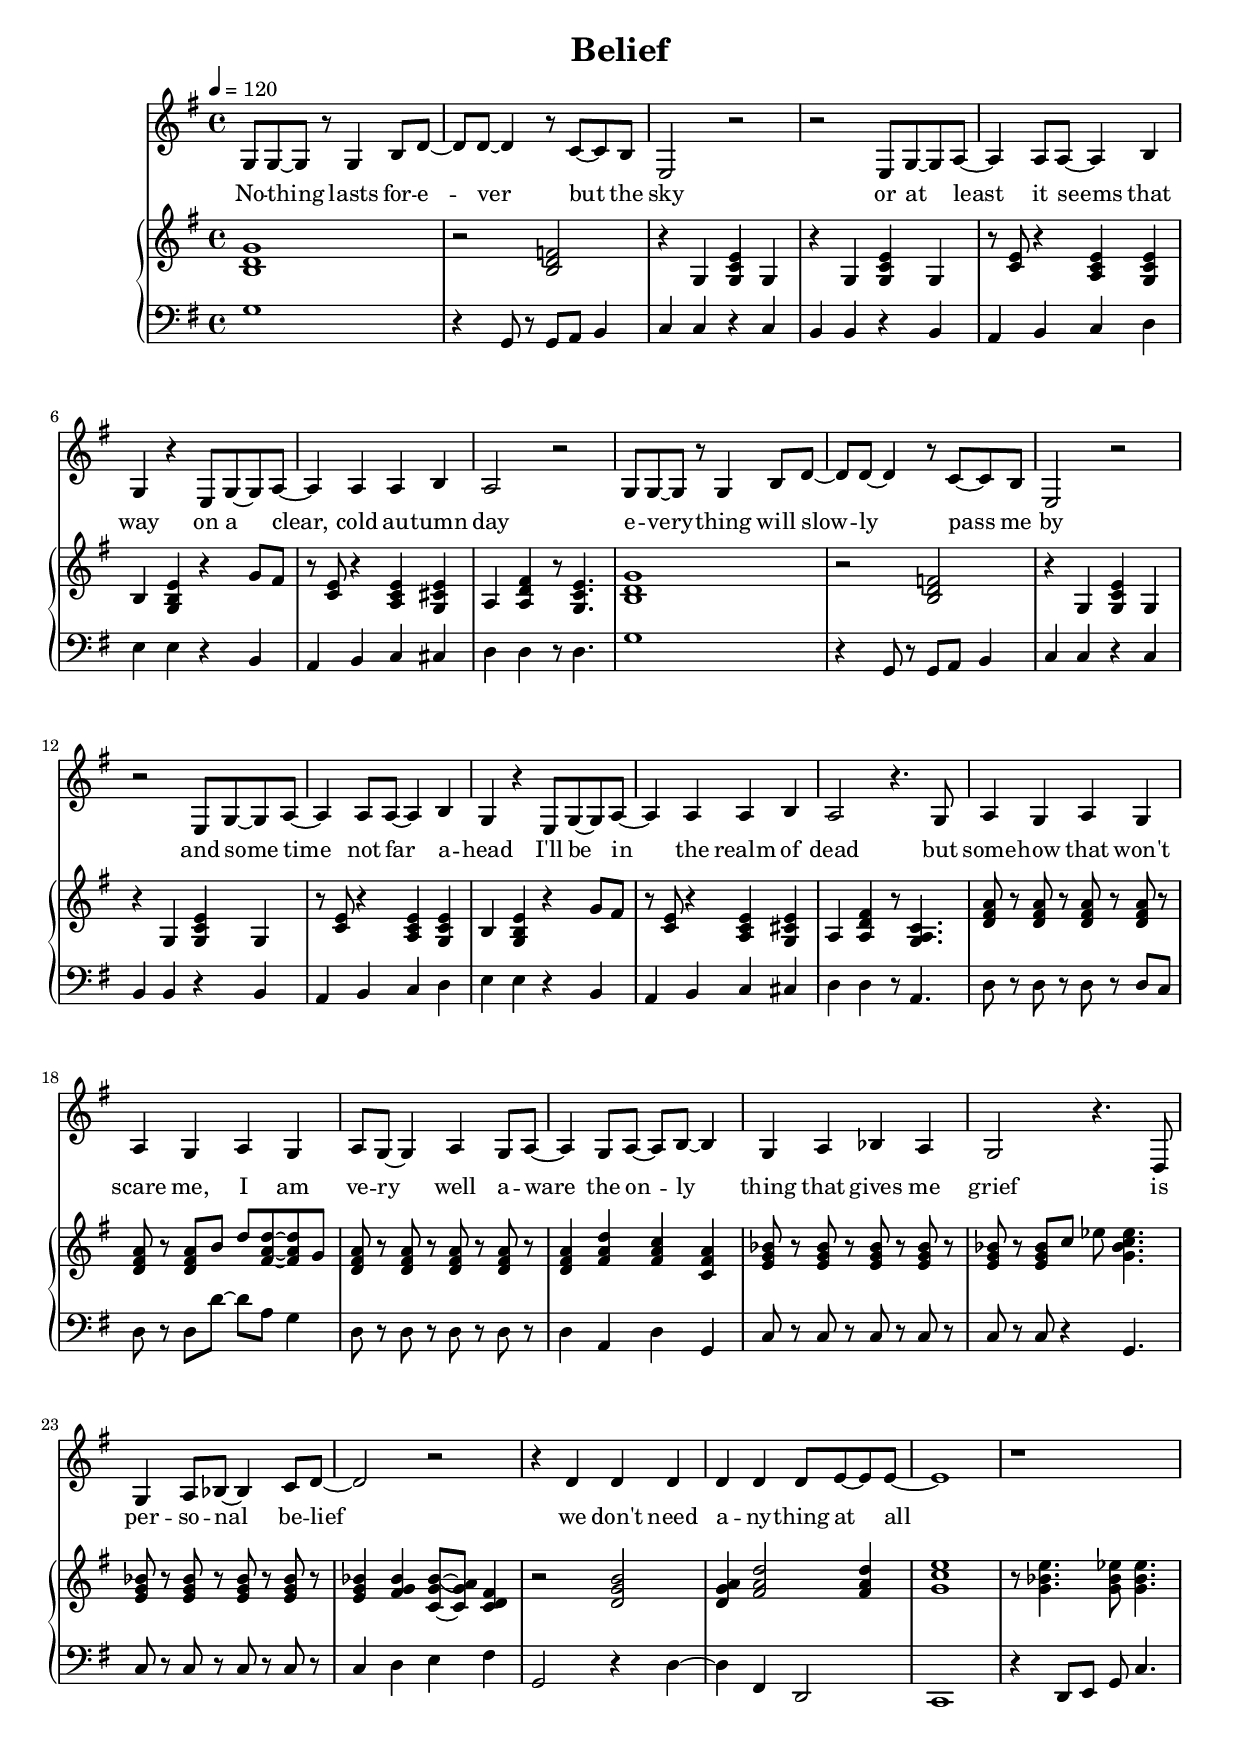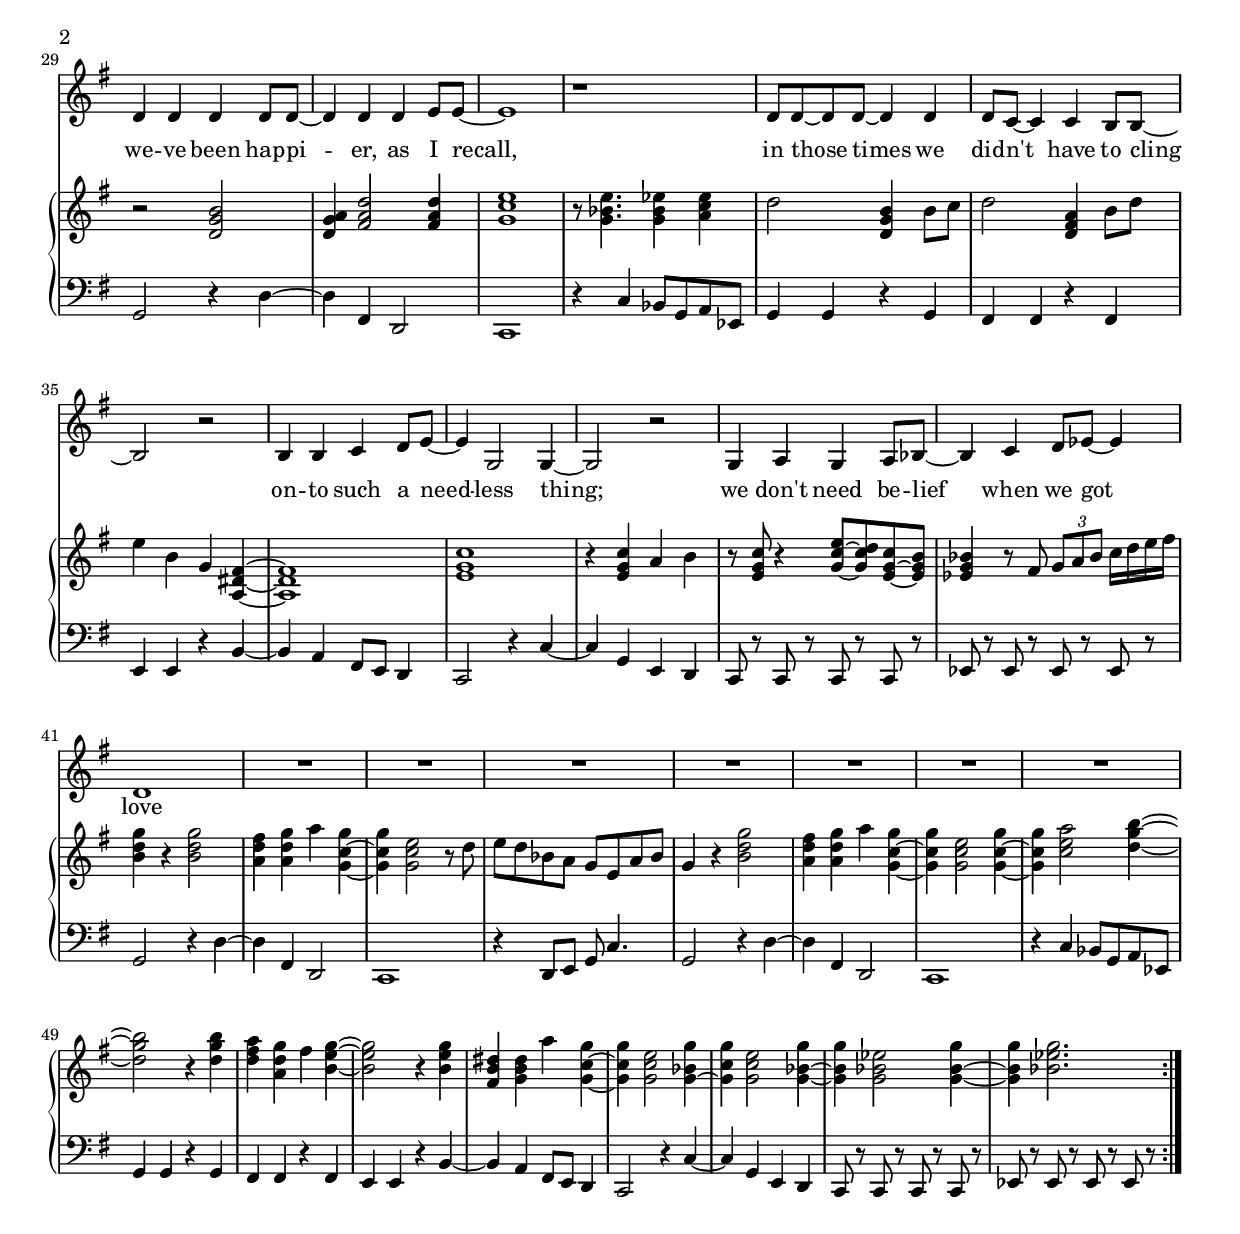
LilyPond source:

%\version "2.11.27"

\header {
  title = "Belief"
%  composer = "Text & Musik: Christian Schramm"
}

%Größe der Partitur
#(set-global-staff-size 18)

#(set-default-paper-size "a4")

%Abschalten von Point&Click
#(ly:set-option 'point-and-click #f)

global = {
	\tempo 4=120
	\clef treble
	\key g \major
	\time 4/4
}

melody = \relative c' {
g8 g~ g8 r g4 b8 d~
d d~ d4 r8 c~ c b
e,2 r2
r2 e8 g~ g a~
a4 a8 a~ a4 b
g4 r e8 g~ g a~
a4 a a b
a2 r

g8 g~ g8 r g4 b8 d~
d d~ d4 r8 c~ c b
e,2 r2
r2 e8 g~ g a~
a4 a8 a~ a4 b
g4 r e8 g~ g a~
a4 a a b
a2 r4. g8

a4 g a g
a g a g
a8 g~ g4 a g8 a~
a4 g8 a~ a b~ b4

g4 a bes a
g2 r4. d8
g4 a8 bes~ bes4 c8 d~
d2 r2

%%%%%%
r4 d d d
d d d8 e~ e e~
e1
r1

d4 d d d8 d~
d4 d d e8 e~
e1
r1

d8 d~ d d~ d4 d
d8 c~ c4 c  b8 b~
b2 r2
b4 b c d8 e~
e4 g,2 g4~
g2 r
g4 a g a8 bes~
bes4 c d8 es~ es4

d1
R1*15

 \bar ":|"


}

textEins = \lyricmode {
No -- thing lasts for -- e -- ver but the sky
or at least it seems that way on a clear, cold au -- tumn day
e -- very -- thing will slow -- ly pass me by
and some time not far a -- head I'll be in the realm of dead

but some -- how that won't scare me,
I am ve -- ry well a -- ware
the on -- ly thing that gives me grief
is per -- so -- nal be -- lief

we don't need a -- ny -- thing at all
we -- ve been hap -- pi -- er, as I recall,
in those times we did -- n't have to cling
on -- to such a need -- less thing;
we don't need be -- lief when we got love
}

textZwei = \lyricmode {



}

textDrei = \lyricmode {

}

harmonies = \chordmode {
\germanChords

	
}

upper = \relative c' {
<b d g>1
r2 <b d f>
r4 g <g c e> g
r g <g c e> g

r8 <c e> r4 <a c e> <g c e>
b <g b e> r4 g'8 fis
r8 <c e> r4 <a c e> <g cis e>
a <a d fis> r8 <g c e>4.

<b d g>1
r2 <b d f>
r4 g <g c e> g
r g <g c e> g

r8 <c e> r4 <a c e> <g c e>
b <g b e> r4 g'8 fis
r8 <c e> r4 <a c e> <g cis e>
a <a d fis> r8 <a c g>4.

<d fis a>8 r <d fis a> r <d fis a> r <d fis a> r 
<d fis a> r <d fis a> b' d <fis, a d>~ <fis a d> g
<d fis a>8 r <d fis a> r <d fis a> r <d fis a> r 
<d fis a>4 <fis a d> <fis a c> <c fis a>
<e g bes>8 r <e g bes> r <e g bes> r <e g bes> r 
<e g bes> r <e g bes> c' es <g, bes c es>4.
<e g bes>8 r <e g bes> r <e g bes> r <e g bes> r 
<e g bes>4 <fis g bes> <c~ g'~ bes(>8 <c g' a)> <c d fis>4

%%%%%%%
r2 <d g b> 
<d g a>4 <fis a d>2 <fis a d>4
<g c e>1
r8 <g bes e>4. <g bes es>8  <g bes es>4.

r2 <d g b> 
<d g a>4 <fis a d>2 <fis a d>4
<g c e>1
r8 <g bes e>4. <g bes es>4  <a c es>4

d2 <d, g b>4 b'8 c
d2 <d, fis a>4 b'8 d
e4 b g <a,~ dis~ fis~>
<a dis fis>1
<e' g c>1
r4 <e g c>4 a b

r8 <e, g c> r4 <g~ c~ e>8  <g c d> <e~ g~ c> <e g b>
<es g bes>4 r8 fis \times 2/3 {g a bes} c16 d e fis

%%%

<b, d g>4 r <b d g>2
<a d fis>4 <a d g> a' <g,~ c~ g'>
<g c g'> <g c e>2 r8 d'
e d bes a g e a bes

g4 r  <b d g>2
<a d fis>4 <a d g> a' <g,~ c~ g'>
<g c g'> <g c e>2  <g~ c~ g'>4
<g c g'> <c e a>2 <d~ g~ b~>4

<d g b>2 r4 <d g b>
<d fis a> <a d g> fis' <b,~ e~ g~>
<b e g>2 r4 <b e g>
<dis b fis> <dis b g> a' <g,~ c~ g'>

<g c g'> <g c e>2  <g~ bes~ g'>4
<g c g'> <g c e>2  <g~ bes~ g'>4
<g bes g'> <g bes es>2 <g~ bes~ g'>4
<g bes g'>4 <bes es g>2.
}
lower = \relative c {
\clef bass

g'1
r4 g,8 r g a b4
c4 c r c
b b r b
a b c d
e e r b
a b c cis
d d r8 d4.

g1
r4 g,8 r g a b4
c4 c r c
b b r b
a b c d
e e r b
a b c cis
d d r8 a4.

d8 r d r d r d c
d8 r d d'~ d a g4
d8 r d r d r d r 
d4 a d g,
c8 r c r c r c r
c8 r c r4 g4.
c8 r c r c r c r
c4 d e fis

%%%%%%

g,2 r4 d'~
d fis, d2
c1
r4 d8 e g c4.
 
g2 r4 d'~
d fis, d2
c1
r4 c' bes8 g a es

g4 g r g
fis fis r fis
e e r b'~
b a fis8 e d4
c2 r4 c'~
c g e d
c8 r c r c r c r
es r es r es r es r

g2 r4 d'~
d fis, d2
c1
r4 d8 e g c4.
 
g2 r4 d'~
d fis, d2
c1
r4 c' bes8 g a es

g4 g r g
fis fis r fis
e e r b'~
b a fis8 e d4
c2 r4 c'~
c g e d
c8 r c r c r c r
es r es r es r es r
}

\score {
   <<
     \new ChordNames {
	\set chordChanges = ##t
%	\harmonies
      }
      \new Voice = "mel" {
%          \autoBeamOff
          \global \melody
      }
      \new Lyrics \lyricsto mel \textEins
      \new Lyrics \lyricsto mel \textZwei
      \new Lyrics \lyricsto mel \textDrei

      \new PianoStaff <<
         \new Staff = "upper" { \global \upper }
         \new Staff = "lower" { \global \lower }
      >>
   >>
   \layout {
      \context { \RemoveEmptyStaffContext }
   }
   \midi { }
}